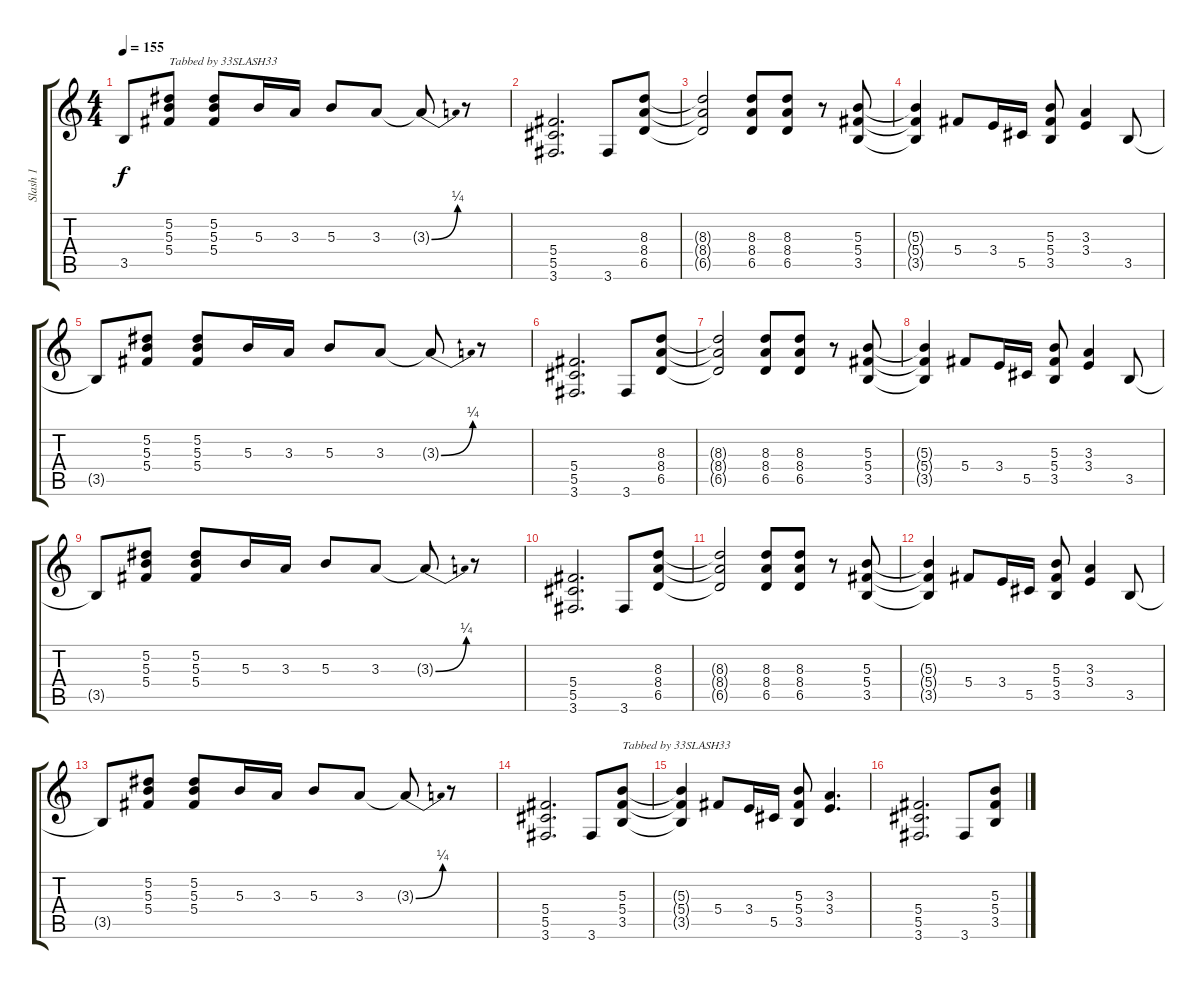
\track ("Slash 1" "Slash 1") {instrument distortionguitar}
\staff {score tabs}
\tuning (Eb4 Bb3 Gb3 Db3 Ab2 Eb2) {hide}
\ts (4 4)
\tempo 155
\clef g2
\ks c
3.5{t}.8{dy f} (5.2 5.3 5.4).8{txt "Tabbed by 33SLASH33"} (5.2 5.3 5.4).8 5.3.16 3.3.16 5.3.8 3.3.8 3.3{be (bend 0 0 60 1) t}.8 r.8 |
(5.4 5.5 3.6).2{d} 3.6.8 (8.3 8.4 6.5).8 |
(8.3{t} 8.4{t} 6.5{t}).2 (8.3 8.4 6.5).8 (8.3 8.4 6.5).8 r.8 (5.3 5.4 3.5).8 |
(5.3{t} 5.4{t} 3.5{t}).4 5.4.8 3.4.16 5.5.16 (5.3 5.4 3.5).8 (3.3 3.4).4 3.5.8 |
3.5{t}.8 (5.2 5.3 5.4).8 (5.2 5.3 5.4).8 5.3.16 3.3.16 5.3.8 3.3.8 3.3{be (bend 0 0 60 1) t}.8 r.8 |
(5.4 5.5 3.6).2{d} 3.6.8 (8.3 8.4 6.5).8 |
(8.3{t} 8.4{t} 6.5{t}).2 (8.3 8.4 6.5).8 (8.3 8.4 6.5).8 r.8 (5.3 5.4 3.5).8 |
(5.3{t} 5.4{t} 3.5{t}).4 5.4.8 3.4.16 5.5.16 (5.3 5.4 3.5).8 (3.3 3.4).4 3.5.8 |
3.5{t}.8 (5.2 5.3 5.4).8 (5.2 5.3 5.4).8 5.3.16 3.3.16 5.3.8 3.3.8 3.3{be (bend 0 0 60 1) t}.8 r.8 |
(5.4 5.5 3.6).2{d} 3.6.8 (8.3 8.4 6.5).8 |
(8.3{t} 8.4{t} 6.5{t}).2 (8.3 8.4 6.5).8 (8.3 8.4 6.5).8 r.8 (5.3 5.4 3.5).8 |
(5.3{t} 5.4{t} 3.5{t}).4 5.4.8 3.4.16 5.5.16 (5.3 5.4 3.5).8 (3.3 3.4).4 3.5.8 |
3.5{t}.8 (5.2 5.3 5.4).8 (5.2 5.3 5.4).8 5.3.16 3.3.16 5.3.8 3.3.8 3.3{be (bend 0 0 60 1) t}.8 r.8 |
(5.4 5.5 3.6).2{d} 3.6.8 (5.3 5.4 3.5).8{txt "Tabbed by 33SLASH33"} |
(5.3{t} 5.4{t} 3.5{t}).4 5.4.8 3.4.16 5.5.16 (5.3 5.4 3.5).8 (3.3 3.4).4{d} |
(5.4 5.5 3.6).2{d} 3.6.8 (5.3 5.4 3.5).8
